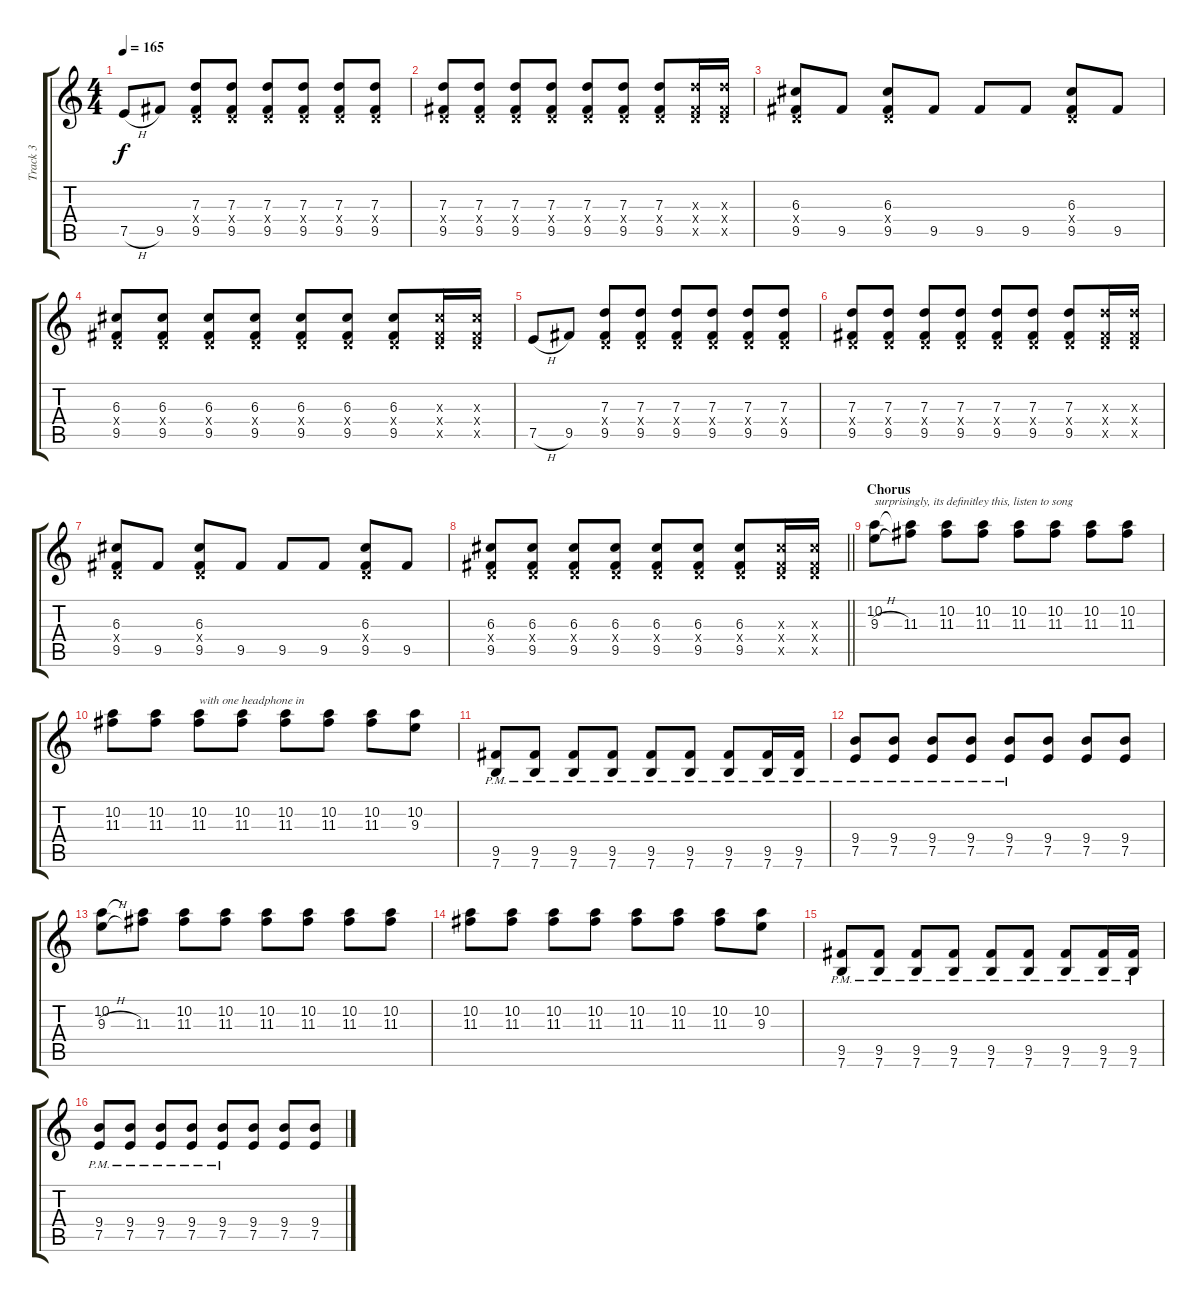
\track ("Track 3" "Track 3") {instrument electricguitarclean}
\staff {score tabs}
\tuning (E4 B3 G3 D3 A2 E2) {hide}
\ts (4 4)
\tempo 165
\clef g2
\ks c
7.5{h}.8{dy f} 9.5.8 (7.3 0.4{x} 9.5).8 (7.3 0.4{x} 9.5).8 (7.3 0.4{x} 9.5).8 (7.3 0.4{x} 9.5).8 (7.3 0.4{x} 9.5).8 (7.3 0.4{x} 9.5).8 |
(7.3 0.4{x} 9.5).8 (7.3 0.4{x} 9.5).8 (7.3 0.4{x} 9.5).8 (7.3 0.4{x} 9.5).8 (7.3 0.4{x} 9.5).8 (7.3 0.4{x} 9.5).8 (7.3 0.4{x} 9.5).8 (7.3{x} 0.4{x} 9.5{x}).16 (7.3{x} 0.4{x} 9.5{x}).16 |
(6.3 0.4{x} 9.5).8 9.5.8 (6.3 0.4{x} 9.5).8 9.5.8 9.5.8 9.5.8 (6.3 0.4{x} 9.5).8 9.5.8 |
(6.3 0.4{x} 9.5).8 (6.3 0.4{x} 9.5).8 (6.3 0.4{x} 9.5).8 (6.3 0.4{x} 9.5).8 (6.3 0.4{x} 9.5).8 (6.3 0.4{x} 9.5).8 (6.3 0.4{x} 9.5).8 (6.3{x} 0.4{x} 9.5{x}).16 (6.3{x} 0.4{x} 9.5{x}).16 |
7.5{h}.8 9.5.8 (7.3 0.4{x} 9.5).8 (7.3 0.4{x} 9.5).8 (7.3 0.4{x} 9.5).8 (7.3 0.4{x} 9.5).8 (7.3 0.4{x} 9.5).8 (7.3 0.4{x} 9.5).8 |
(7.3 0.4{x} 9.5).8 (7.3 0.4{x} 9.5).8 (7.3 0.4{x} 9.5).8 (7.3 0.4{x} 9.5).8 (7.3 0.4{x} 9.5).8 (7.3 0.4{x} 9.5).8 (7.3 0.4{x} 9.5).8 (7.3{x} 0.4{x} 9.5{x}).16 (7.3{x} 0.4{x} 9.5{x}).16 |
(6.3 0.4{x} 9.5).8 9.5.8 (6.3 0.4{x} 9.5).8 9.5.8 9.5.8 9.5.8 (6.3 0.4{x} 9.5).8 9.5.8 |
\barLineRight lightlight
(6.3 0.4{x} 9.5).8 (6.3 0.4{x} 9.5).8 (6.3 0.4{x} 9.5).8 (6.3 0.4{x} 9.5).8 (6.3 0.4{x} 9.5).8 (6.3 0.4{x} 9.5).8 (6.3 0.4{x} 9.5).8 (6.3{x} 0.4{x} 9.5{x}).16 (6.3{x} 0.4{x} 9.5{x}).16 |
\section ("" "Chorus")
(10.2 9.3{h}).8{txt "surprisingly, its definitley this, listen to song"} (10.2{t} 11.3).8 (10.2 11.3).8 (10.2 11.3).8 (10.2 11.3).8 (10.2 11.3).8 (10.2 11.3).8 (10.2 11.3).8 |
(10.2 11.3).8 (10.2 11.3).8 (10.2 11.3).8{txt "with one headphone in"} (10.2 11.3).8 (10.2 11.3).8 (10.2 11.3).8 (10.2 11.3).8 (10.2 9.3).8 |
(9.5{pm} 7.6{pm}).8 (9.5{pm} 7.6{pm}).8 (9.5{pm} 7.6{pm}).8 (9.5{pm} 7.6{pm}).8 (9.5{pm} 7.6{pm}).8 (9.5{pm} 7.6{pm}).8 (9.5{pm} 7.6{pm}).8 (9.5{pm} 7.6{pm}).16 (9.5{pm} 7.6{pm}).16 |
(9.4{pm} 7.5{pm}).8 (9.4{pm} 7.5{pm}).8 (9.4{pm} 7.5{pm}).8 (9.4{pm} 7.5{pm}).8 (9.4{pm} 7.5{pm}).8 (9.4 7.5).8 (9.4 7.5).8 (9.4 7.5).8 |
(10.2 9.3{h}).8 (10.2{t} 11.3).8 (10.2 11.3).8 (10.2 11.3).8 (10.2 11.3).8 (10.2 11.3).8 (10.2 11.3).8 (10.2 11.3).8 |
(10.2 11.3).8 (10.2 11.3).8 (10.2 11.3).8 (10.2 11.3).8 (10.2 11.3).8 (10.2 11.3).8 (10.2 11.3).8 (10.2 9.3).8 |
(9.5{pm} 7.6{pm}).8 (9.5{pm} 7.6{pm}).8 (9.5{pm} 7.6{pm}).8 (9.5{pm} 7.6{pm}).8 (9.5{pm} 7.6{pm}).8 (9.5{pm} 7.6{pm}).8 (9.5{pm} 7.6{pm}).8 (9.5{pm} 7.6{pm}).16 (9.5{pm} 7.6{pm}).16 |
(9.4{pm} 7.5{pm}).8 (9.4{pm} 7.5{pm}).8 (9.4{pm} 7.5{pm}).8 (9.4{pm} 7.5{pm}).8 (9.4{pm} 7.5{pm}).8 (9.4 7.5).8 (9.4 7.5).8 (9.4 7.5).8
